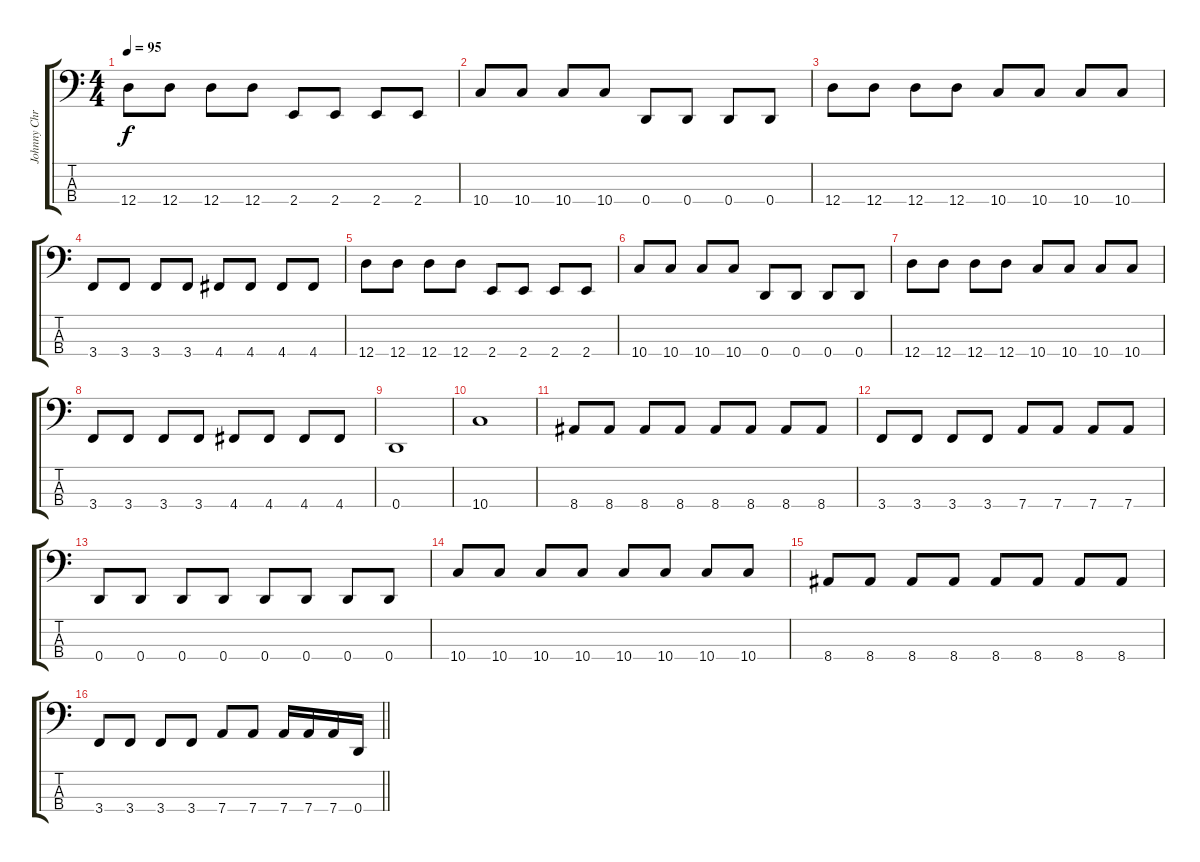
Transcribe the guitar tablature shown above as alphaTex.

\track ("Johnny Christ" "Johnny Chr") {instrument electricbasspick}
\staff {score tabs}
\tuning (G2 D2 A1 D1) {hide}
\ts (4 4)
\tempo 95
\clef f4
\ks c
12.4.8{dy f} 12.4.8 12.4.8 12.4.8 2.4.8 2.4.8 2.4.8 2.4.8 |
10.4.8 10.4.8 10.4.8 10.4.8 0.4.8 0.4.8 0.4.8 0.4.8 |
12.4.8 12.4.8 12.4.8 12.4.8 10.4.8 10.4.8 10.4.8 10.4.8 |
3.4.8 3.4.8 3.4.8 3.4.8 4.4.8 4.4.8 4.4.8 4.4.8 |
12.4.8 12.4.8 12.4.8 12.4.8 2.4.8 2.4.8 2.4.8 2.4.8 |
10.4.8 10.4.8 10.4.8 10.4.8 0.4.8 0.4.8 0.4.8 0.4.8 |
12.4.8 12.4.8 12.4.8 12.4.8 10.4.8 10.4.8 10.4.8 10.4.8 |
3.4.8 3.4.8 3.4.8 3.4.8 4.4.8 4.4.8 4.4.8 4.4.8 |
0.4.1 |
10.4.1 |
8.4.8 8.4.8 8.4.8 8.4.8 8.4.8 8.4.8 8.4.8 8.4.8 |
3.4.8 3.4.8 3.4.8 3.4.8 7.4.8 7.4.8 7.4.8 7.4.8 |
0.4.8 0.4.8 0.4.8 0.4.8 0.4.8 0.4.8 0.4.8 0.4.8 |
10.4.8 10.4.8 10.4.8 10.4.8 10.4.8 10.4.8 10.4.8 10.4.8 |
8.4.8 8.4.8 8.4.8 8.4.8 8.4.8 8.4.8 8.4.8 8.4.8 |
\barLineRight lightlight
3.4.8 3.4.8 3.4.8 3.4.8 7.4.8 7.4.8 7.4.16 7.4.16 7.4.16 0.4.16
